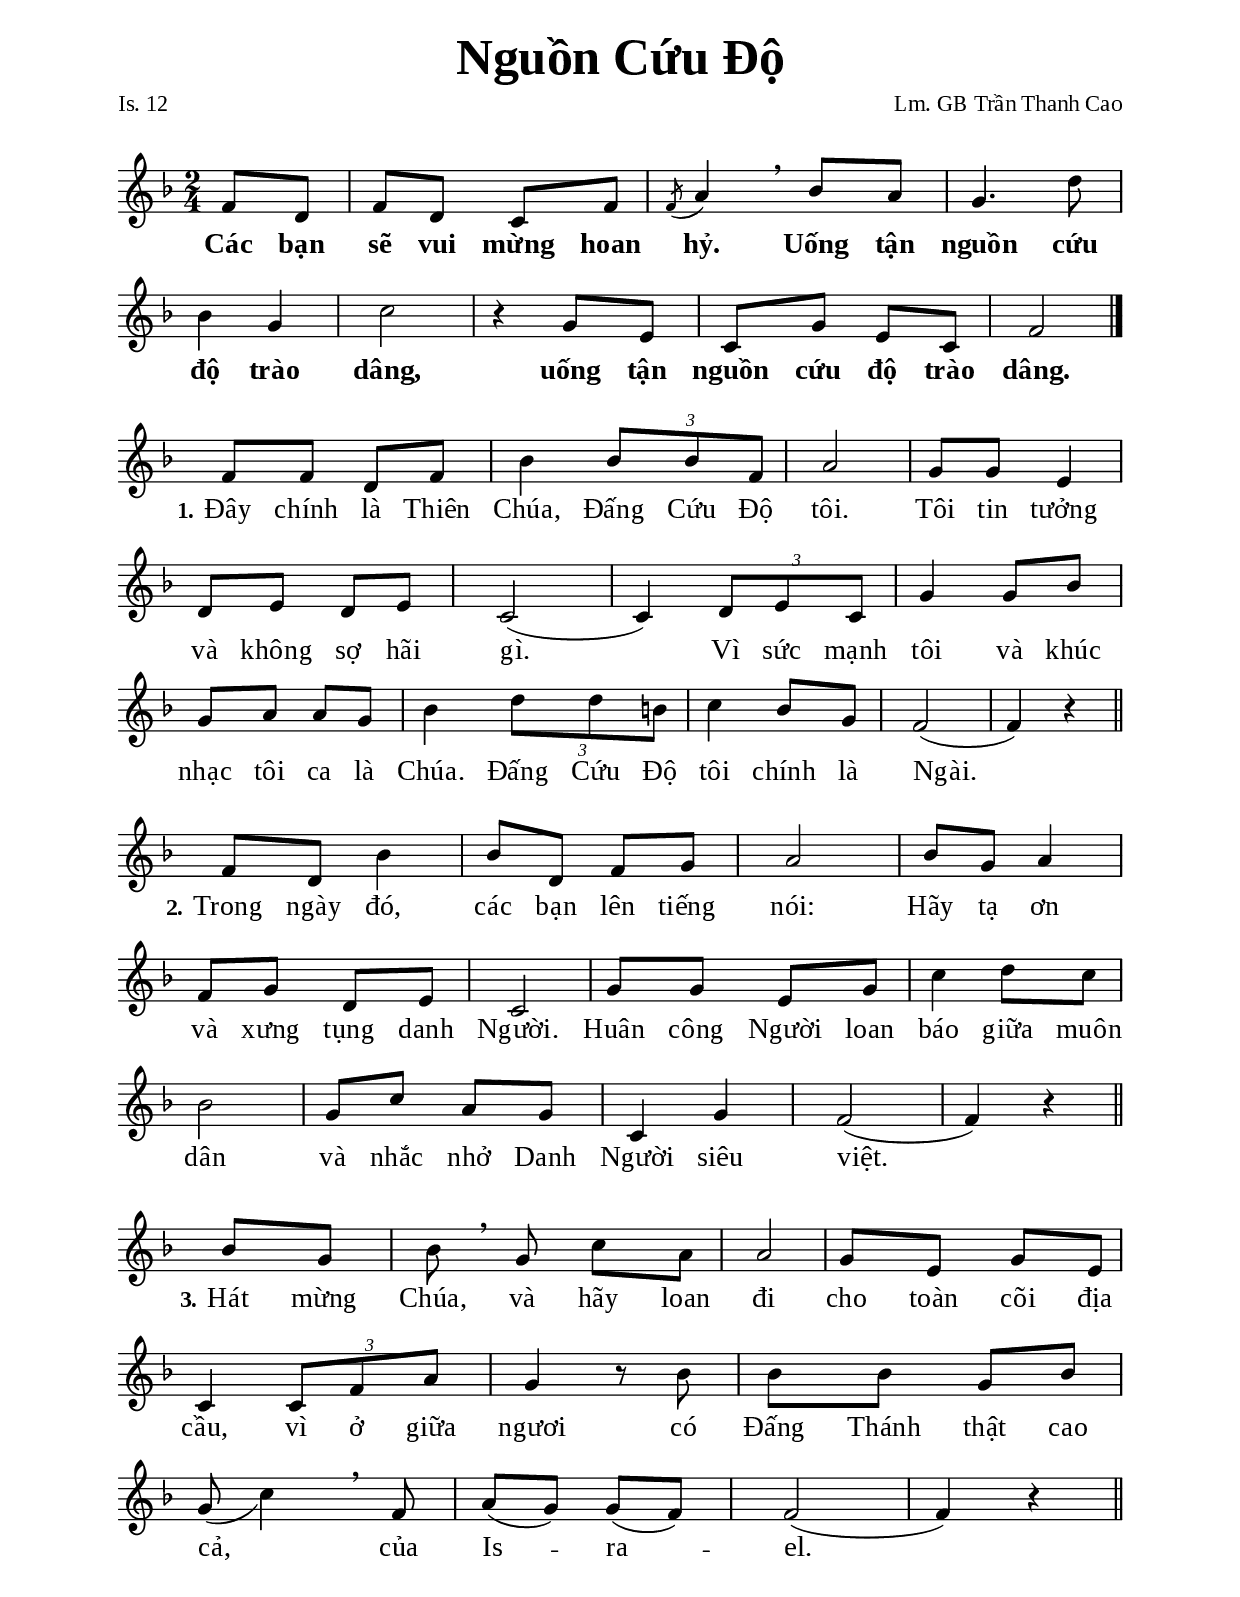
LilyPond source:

% Cài đặt chung
\version "2.22.1"
\include "english.ly"

\header {
  title = \markup { \fontsize #3 "Nguồn Cứu Độ" }
  poet = "Is. 12"
  composer = "Lm. GB Trần Thanh Cao"
  arranger = " "
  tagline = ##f
}

% Nhạc điệp khúc
nhacDiepKhuc = \relative c' {
  \partial 4 f8 d |
  f d c f |
  \acciaccatura f8 a4 \breathe bf8 a |
  g4. d'8 |
  bf4 g |
  c2 |
  r4 g8 e |
  c g' e c |
  f2 \bar "|."
}

% Nhạc phiên khúc
nhacPhienKhucMot = \relative c' {
  f8 f d f |
  bf4 \tuplet 3/2 { bf8 bf f } |
  a2 |
  g8 g e4 |
  d8 e d e |
  c2 ( |
  c4) \tuplet 3/2 { d8 e c } |
  g'4 g8 bf |
  g a a g |
  bf4 \tuplet 3/2 { d8 d b! } |
  c4 bf8 g |
  f2 ( |
  f4) r \bar "||"
}

nhacPhienKhucHai = \relative c' {
  f8 d bf'4 |
  bf8 d, f g |
  a2 |
  bf8 g a4 |
  f8 g d e |
  c2 |
  g'8 g e g |
  c4 d8 c |
  bf2 |
  g8 c a g |
  c,4 g' |
  f2 ( |
  f4) r \bar "||"
}

nhacPhienKhucBa = \relative c'' {
  \partial 4 bf8 g |
  bf \breathe g c a |
  a2 |
  g8 e g e |
  c4 \tuplet 3/2 { c8 f a } |
  g4 r8 bf |
  bf bf g bf |
  g _(c4) \breathe f,8 |
  a (g) g (f) |
  f2 ( |
  f4) r \bar "||"
}

% Lời điệp khúc
loiDiepKhuc = \lyricmode {
  Các bạn sẽ vui mừng hoan hỷ.
  Uống tận nguồn cứu độ trào dâng,
  uống tận nguồn cứu độ trào dâng.
}

% Lời phiên khúc
loiPhienKhucMot = \lyricmode {
  \set stanza = #"1."
  Đây chính là Thiên Chúa, Đấng Cứu Độ tôi.
  Tôi tin tưởng và không sợ hãi gì.
  Vì sức mạnh tôi và khúc nhạc tôi ca là Chúa.
  Đấng Cứu Độ tôi chính là Ngài.
}

loiPhienKhucHai = \lyricmode {
  \set stanza = #"2."
  Trong ngày đó, các bạn lên tiếng nói:
  Hãy tạ ơn và xưng tụng danh Người.
  Huân công Người loan báo giữa muôn dân
  và nhắc nhở Danh Người siêu việt.
}

loiPhienKhucBa = \lyricmode {
  \set stanza = #"3."
  Hát mừng Chúa, và hãy loan đi cho toàn cõi địa cầu,
  vì ở giữa ngươi có Đấng Thánh thật cao cả,
  của Is -- ra -- el.
}


% Dàn trang
\paper {
  #(set-paper-size "a4")
  top-margin = 15\mm
  bottom-margin = 10\mm
  left-margin = 20\mm
  right-margin = 20\mm
  indent = #0
  #(define fonts
    (make-pango-font-tree
      "Liberation Serif"
      "Liberation Serif"
      "Liberation Serif"
      (/ 20 20)))
  page-count = #1
}

% Thiết lập tông và nhịp
TongNhip = { \key f \major \time 2/4 }

\score {
  \new ChoirStaff <<
    \new Staff = diepKhuc \with {
        \consists "Merge_rests_engraver"
        %\magnifyStaff #(magstep +1)
      }
      <<
      \new Voice = beSop {
        \TongNhip \nhacDiepKhuc
      }
    >>
    \new Lyrics \lyricsto beSop \loiDiepKhuc
  >>
  \layout {
    \override Lyrics.LyricText.font-series = #'bold
    \override Lyrics.LyricText.font-size = #+2
    \override Lyrics.LyricSpace.minimum-distance = #2.5
    \override Score.BarNumber.break-visibility = ##(#f #f #f)
    \override Score.SpacingSpanner.uniform-stretching = ##t
  }
}

\score {
  \new ChoirStaff <<
    \new Staff = phienKhuc \with {
        %\magnifyStaff #(magstep +1)
      }
      <<
      \new Voice = beSop {
        \key f \major \time 2/4 \nhacPhienKhucMot
      }
    >>
    \new Lyrics \lyricsto beSop \loiPhienKhucMot
  >>
  \layout {
    \override Staff.TimeSignature.transparent = ##t
    \override Lyrics.LyricText.font-size = #+2
    \override Lyrics.LyricSpace.minimum-distance = #2.1
    \override Score.BarNumber.break-visibility = ##(#f #f #f)
    \override Score.SpacingSpanner.uniform-stretching = ##t
  } 
}

\score {
  \new ChoirStaff <<
    \new Staff = phienKhuc \with {
        %\magnifyStaff #(magstep +1)
      }
      <<
      \new Voice = beSop {
        \key f \major \time 2/4 \nhacPhienKhucHai
      }
    >>
    \new Lyrics \lyricsto beSop \loiPhienKhucHai
  >>
  \layout {
    \override Staff.TimeSignature.transparent = ##t
    \override Lyrics.LyricText.font-size = #+2
    \override Lyrics.LyricSpace.minimum-distance = #2.2
    \override Score.BarNumber.break-visibility = ##(#f #f #f)
    \override Score.SpacingSpanner.uniform-stretching = ##t
  } 
}

\score {
  \new ChoirStaff <<
    \new Staff = phienKhuc \with {
        %\magnifyStaff #(magstep +1)
      }
      <<
      \new Voice = beSop {
        \key f \major \time 2/4 \nhacPhienKhucBa
      }
    >>
    \new Lyrics \lyricsto beSop \loiPhienKhucBa
  >>
  \layout {
    \override Staff.TimeSignature.transparent = ##t
    \override Lyrics.LyricText.font-size = #+2
    \override Lyrics.LyricSpace.minimum-distance = #4
    \override Score.BarNumber.break-visibility = ##(#f #f #f)
    \override Score.SpacingSpanner.uniform-stretching = ##t
  } 
}
